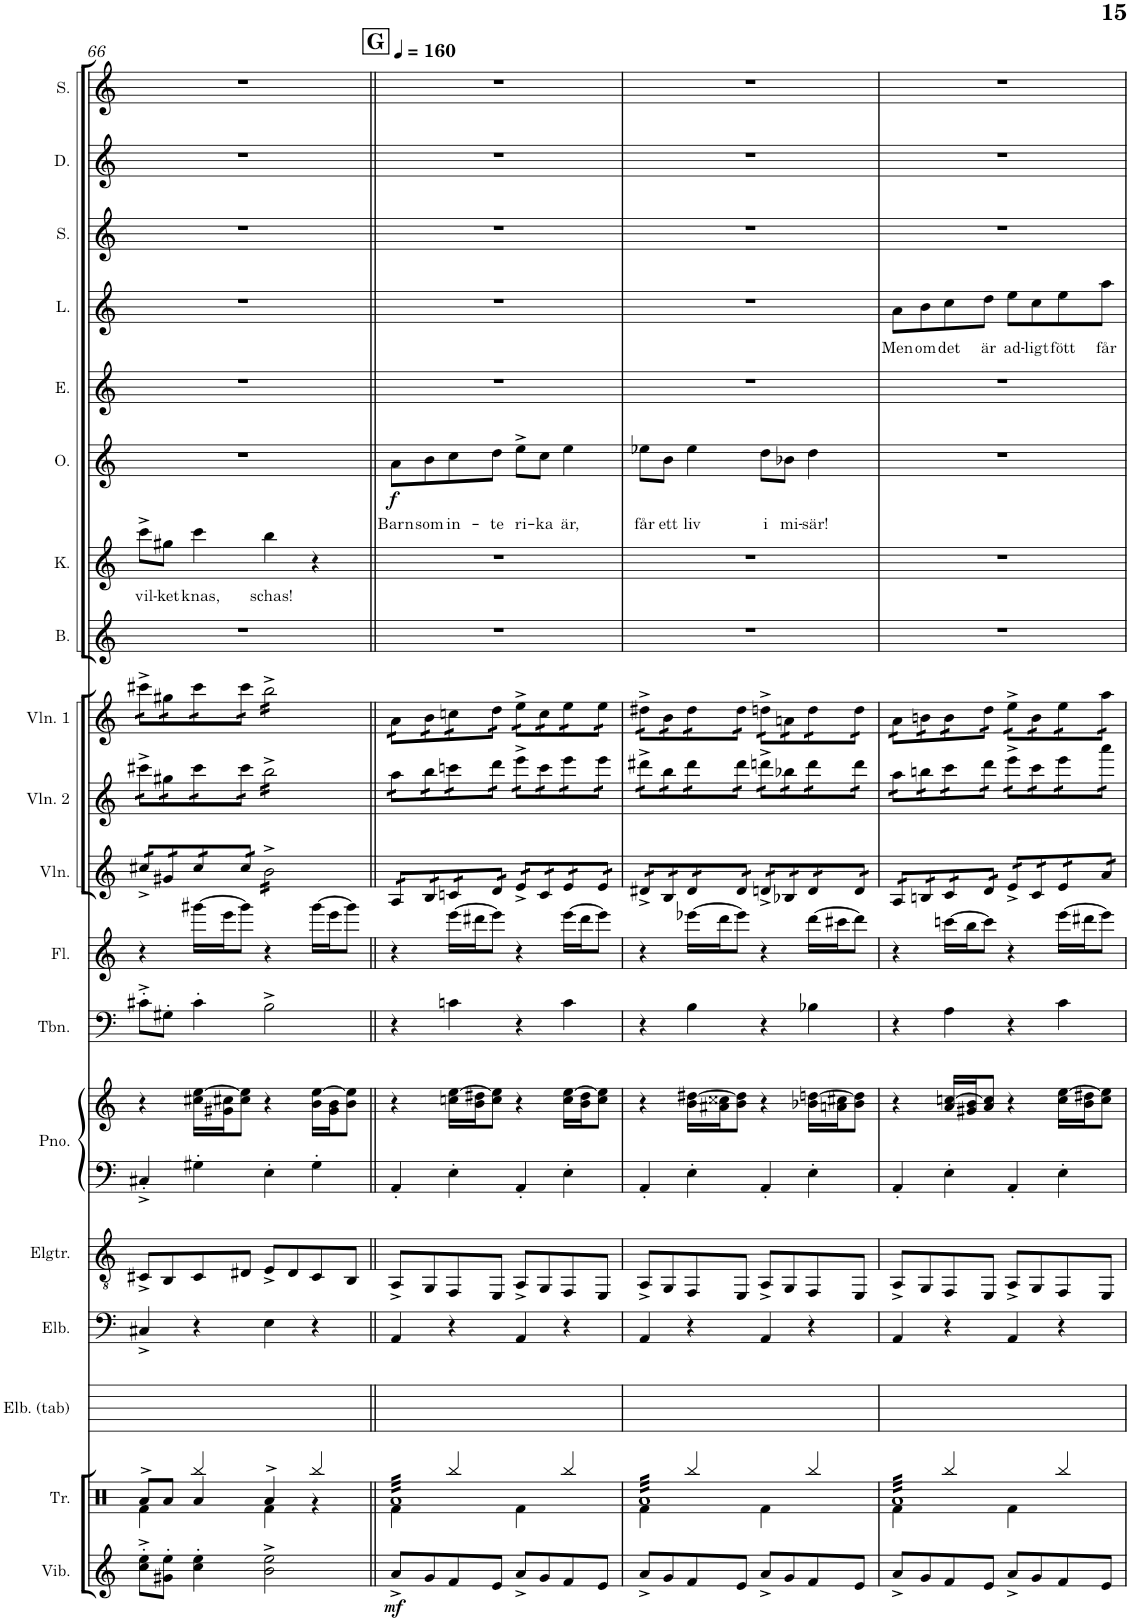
**kern	**dynam	**kern	**kern	**kern	**kern	**kern	**kern	**kern	**kern	**kern	**kern	**text	**kern	**text	**dynam	**kern	**text
*part12	*part12	*part11	*part10	*part9	*part9	*part8	*part7	*part6	*part5	*part4	*part3	*part3	*part2	*part2	*part2	*part1	*part1
*staff13	*staff13	*staff12	*staff11	*staff10	*staff9	*staff8	*staff7	*staff6	*staff5	*staff4	*staff3	*staff3	*staff2	*staff2	*staff2	*staff1	*staff1
*I"Vibrafon	*	*I"Elbas	*I"Elgitarr	*I"Piano	*	*I"Trombon	*I"Tvärflöjt	*I"Violin	*I"Violin 2	*I"Violin 1	*I"Kat	*	*I"Orwen	*	*	*I"Libby	*
*I'Vib.	*	*I'Elb.	*I'Elgtr.	*I'Pno.	*	*I'Tbn.	*	*I'Vln.	*I'Vln. 2	*I'Vln. 1	*I'K.	*	*I'O.	*	*	*I'L.	*
!!LO:PB:g=z
*clefG2	*	*clefF4	*clefGv2	*clefF4	*clefG2	*clefF4	*clefG2	*clefG2	*clefG2	*clefG2	*clefG2	*	*clefG2	*	*	*clefG2	*
*	*	*Trd7c12	*	*	*	*	*	*	*	*	*	*	*	*	*	*	*
*k[]	*	*k[]	*k[]	*k[]	*k[]	*k[]	*k[]	*k[]	*k[]	*k[]	*k[]	*	*k[]	*	*	*k[]	*
*M4/4	*	*M4/4	*M4/4	*M4/4	*M4/4	*M4/4	*M4/4	*M4/4	*M4/4	*M4/4	*M4/4	*	*M4/4	*	*	*M4/4	*
=66	=66	=66	=66	=66	=66	=66	=66	=66	=66	=66	=66	=66	=66	=66	=66	=66	=66
!	!	!	!	!	!	!	!	!	!	!	!	!LO:LY:b	!	!	!	!	!
*	*	*	*	*	*	*	*	*tremolo	*	*	*	*	*	*	*	*	*
*	*	*	*	*	*	*	*	*	*tremolo	*	*	*	*	*	*	*	*
*	*	*	*	*	*	*	*	*	*	*tremolo	*	*	*	*	*	*	*
8cc\'^ 8ee\'^L	.	4C#X^/	8C#X^/L	4C#X'^/	4r	8c#X'^\L	4r	16cc#X^/LL	16ccc#X^\LL	16ccc#X^\LL	8ccc^\L	vil-	1r	.	.	1r	.
.	.	.	.	.	.	.	.	16cc#X^/	16ccc#X^\	16ccc#X^\	.	.	.	.	.	.	.
!	!	!	!	!	!	!	!	!	!	!	!	!LO:LY:b	!	!	!	!	!
8g#X\' 8ee\'J	.	.	8BB/	.	.	8G#X'\J	.	16g#X/	16gg#X\	16gg#X\	8gg#X\J	-ket	.	.	.	.	.
.	.	.	.	.	.	.	.	16g#X/	16gg#X\	16gg#X\	.	.	.	.	.	.	.
!	!	!	!	!	!	!	!	!	!	!	!	!LO:LY:b	!	!	!	!	!
4cc\' 4ee\'	.	4r	8C#/	4G#X'\	16cc#X\ [16ee\LL	4c#'\	[16ggg#X\LL	16cc#/	16ccc#\	16ccc#\	4ccc\	knas,	.	.	.	.	.
.	.	.	.	.	16g#X\ 16cc#X\J	.	16eee\J	16cc#/	16ccc#\	16ccc#\	.	.	.	.	.	.	.
.	.	.	8D#X/J	.	8cc#\ 8ee\]J	.	8ggg#\J]	16cc#/	16ccc#\	16ccc#\	.	.	.	.	.	.	.
.	.	.	.	.	.	.	.	16cc#/JJ	16ccc#\JJ	16ccc#\JJ	.	.	.	.	.	.	.
!	!	!	!	!	!	!	!	!	!	!	!	!LO:LY:b	!	!	!	!	!
2b\^ 2ee\^	.	4E\	8E^/L	4E'\	4r	2B^\	4r	16b^\LL	16bb^\LL	16bb^\LL	4bb\	schas!	.	.	.	.	.
.	.	.	.	.	.	.	.	16b^\	16bb^\	16bb^\	.	.	.	.	.	.	.
.	.	.	8D#/	.	.	.	.	16b^\	16bb^\	16bb^\	.	.	.	.	.	.	.
.	.	.	.	.	.	.	.	16b^\	16bb^\	16bb^\	.	.	.	.	.	.	.
.	.	4r	8C#/	4G#'\	16b\ [16ee\LL	.	[16ggg#\LL	16b^\	16bb^\	16bb^\	4r	.	.	.	.	.	.
.	.	.	.	.	16g#\ 16b\J	.	16eee\J	16b^\	16bb^\	16bb^\	.	.	.	.	.	.	.
.	.	.	8BB/J	.	8b\ 8ee\]J	.	8ggg#\J]	16b^\	16bb^\	16bb^\	.	.	.	.	.	.	.
.	.	.	.	.	.	.	.	16b^\JJ	16bb^\JJ	16bb^\JJ	.	.	.	.	.	.	.
=67||	=67||	=67||	=67||	=67||	=67||	=67||	=67||	=67||	=67||	=67||	=67||	=67||	=67||	=67||	=67||	=67||	=67||
!	!LO:DY:b	!	!	!	!	!	!	!	!	!	!	!	!	!LO:LY:b	!LO:DY:b	!	!
8a^/L	mf	4AA/	8AA^/L	4AA'/	4r	4r	4r	16A/LL	16aa\LL	16a\LL	1r	.	8a\L	Barn	f	1r	.
.	.	.	.	.	.	.	.	16A/	16aa\	16a\	.	.	.	.	.	.	.
!	!	!	!	!	!	!	!	!	!	!	!	!	!	!LO:LY:b	!	!	!
8g/	.	.	8GG/	.	.	.	.	16B/	16bb\	16b\	.	.	8b\	som	.	.	.
.	.	.	.	.	.	.	.	16B/	16bb\	16b\	.	.	.	.	.	.	.
!	!	!	!	!	!	!	!	!	!	!	!	!	!	!LO:LY:b	!	!	!
8f/	.	4r	8FF/	4E'\	16ccn\ [16ee\LL	4cn\	[16eee\LL	16cn/	16cccn\	16ccn\	.	.	8cc\	in-	.	.	.
.	.	.	.	.	16b\ 16dd#X\J	.	16ddd#X\J	16cn/	16cccn\	16ccn\	.	.	.	.	.	.	.
!	!	!	!	!	!	!	!	!	!	!	!	!	!	!LO:LY:b	!	!	!
8e/J	.	.	8EE/J	.	8cc\ 8ee\]J	.	8eee\J]	16d/	16ddd\	16dd\	.	.	8dd\J	-te	.	.	.
.	.	.	.	.	.	.	.	16d/JJ	16ddd\JJ	16dd\JJ	.	.	.	.	.	.	.
!	!	!	!	!	!	!	!	!	!	!	!	!	!	!LO:LY:b	!	!	!
8a^/L	.	4AA/	8AA^/L	4AA'/	4r	4r	4r	16e^/LL	16eee^\LL	16ee^\LL	.	.	8ee^\L	ri-	.	.	.
.	.	.	.	.	.	.	.	16e^/	16eee^\	16ee^\	.	.	.	.	.	.	.
!	!	!	!	!	!	!	!	!	!	!	!	!	!	!LO:LY:b	!	!	!
8g/	.	.	8GG/	.	.	.	.	16c/	16ccc\	16cc\	.	.	8cc\J	-ka	.	.	.
.	.	.	.	.	.	.	.	16c/	16ccc\	16cc\	.	.	.	.	.	.	.
!	!	!	!	!	!	!	!	!	!	!	!	!	!	!LO:LY:b	!	!	!
8f/	.	4r	8FF/	4E'\	16cc\ [16ee\LL	4c\	[16eee\LL	16e/	16eee\	16ee\	.	.	4ee\	är,	.	.	.
.	.	.	.	.	16b\ 16dd#\J	.	16ddd#\J	16e/	16eee\	16ee\	.	.	.	.	.	.	.
8e/J	.	.	8EE/J	.	8cc\ 8ee\]J	.	8eee\J]	16e/	16eee\	16ee\	.	.	.	.	.	.	.
.	.	.	.	.	.	.	.	16e/JJ	16eee\JJ	16ee\JJ	.	.	.	.	.	.	.
=68	=68	=68	=68	=68	=68	=68	=68	=68	=68	=68	=68	=68	=68	=68	=68	=68	=68
!	!	!	!	!	!	!	!	!	!	!	!	!	!	!LO:LY:b	!	!	!
8a^/L	.	4AA/	8AA^/L	4AA'/	4r	4r	4r	16d#X^/LL	16ddd#X^\LL	16dd#X^\LL	1r	.	8ee-X\L	får	.	1r	.
.	.	.	.	.	.	.	.	16d#X^/	16ddd#X^\	16dd#X^\	.	.	.	.	.	.	.
!	!	!	!	!	!	!	!	!	!	!	!	!	!	!LO:LY:b	!	!	!
8g/	.	.	8GG/	.	.	.	.	16B/	16bb\	16b\	.	.	8b\J	ett	.	.	.
.	.	.	.	.	.	.	.	16B/	16bb\	16b\	.	.	.	.	.	.	.
!	!	!	!	!	!	!	!	!	!	!	!	!	!	!LO:LY:b	!	!	!
8f/	.	4r	8FF/	4E'\	16b\ [16dd#X\LL	4B\	[16eee-X\LL	16d#/	16ddd#\	16dd#\	.	.	4ee-\	liv	.	.	.
.	.	.	.	.	16a#X\ 16cc##X\J	.	16ddd\J	16d#/	16ddd#\	16dd#\	.	.	.	.	.	.	.
8e/J	.	.	8EE/J	.	8b\ 8dd#\]J	.	8eee-\J]	16d#/	16ddd#\	16dd#\	.	.	.	.	.	.	.
.	.	.	.	.	.	.	.	16d#/JJ	16ddd#\JJ	16dd#\JJ	.	.	.	.	.	.	.
!	!	!	!	!	!	!	!	!	!	!	!	!	!	!LO:LY:b	!	!	!
8a^/L	.	4AA/	8AA^/L	4AA'/	4r	4r	4r	16dn^/LL	16dddn^\LL	16ddn^\LL	.	.	8dd\L	i	.	.	.
.	.	.	.	.	.	.	.	16dn^/	16dddn^\	16ddn^\	.	.	.	.	.	.	.
!	!	!	!	!	!	!	!	!	!	!	!	!	!	!LO:LY:b	!	!	!
8g/	.	.	8GG/	.	.	.	.	16B-X/	16bb-X\	16an\	.	.	8b-X\J	mi-	.	.	.
.	.	.	.	.	.	.	.	16B-X/	16bb-X\	16an\	.	.	.	.	.	.	.
!	!	!	!	!	!	!	!	!	!	!	!	!	!	!LO:LY:b	!	!	!
8f/	.	4r	8FF/	4E'\	16b-X\ [16ddn\LL	4B-X\	[16ddd\LL	16d/	16ddd\	16dd\	.	.	4dd\	-sär!	.	.	.
.	.	.	.	.	16an\ 16cc#X\J	.	16ccc#X\J	16d/	16ddd\	16dd\	.	.	.	.	.	.	.
8e/J	.	.	8EE/J	.	8b-\ 8dd\]J	.	8ddd\J]	16d/	16ddd\	16dd\	.	.	.	.	.	.	.
.	.	.	.	.	.	.	.	16d/JJ	16ddd\JJ	16dd\JJ	.	.	.	.	.	.	.
=69	=69	=69	=69	=69	=69	=69	=69	=69	=69	=69	=69	=69	=69	=69	=69	=69	=69
!	!	!	!	!	!	!	!	!	!	!	!	!	!	!	!	!	!LO:LY:b
8a^/L	.	4AA/	8AA^/L	4AA'/	4r	4r	4r	16A/LL	16aa\LL	16a\LL	1r	.	1r	.	.	8a\L	Men
.	.	.	.	.	.	.	.	16A/	16aa\	16a\	.	.	.	.	.	.	.
!	!	!	!	!	!	!	!	!	!	!	!	!	!	!	!	!	!LO:LY:b
8g/	.	.	8GG/	.	.	.	.	16Bn/	16bbn\	16bn\	.	.	.	.	.	8b\	om
.	.	.	.	.	.	.	.	16Bn/	16bbn\	16bn\	.	.	.	.	.	.	.
!	!	!	!	!	!	!	!	!	!	!	!	!	!	!	!	!	!LO:LY:b
8f/	.	4r	8FF/	4E'\	16a/ [16ccn/LL	4A\	[16cccn\LL	16c/	16ccc\	16b\	.	.	.	.	.	8cc\	det
.	.	.	.	.	16g#X/ 16b/J	.	16bb\J	16c/	16ccc\	16b\	.	.	.	.	.	.	.
!	!	!	!	!	!	!	!	!	!	!	!	!	!	!	!	!	!LO:LY:b
8e/J	.	.	8EE/J	.	8a/ 8cc/]J	.	8ccc\J]	16d/	16ddd\	16dd\	.	.	.	.	.	8dd\J	är
.	.	.	.	.	.	.	.	16d/JJ	16ddd\JJ	16dd\JJ	.	.	.	.	.	.	.
!	!	!	!	!	!	!	!	!	!	!	!	!	!	!	!	!	!LO:LY:b
8a^/L	.	4AA/	8AA^/L	4AA'/	4r	4r	4r	16e^/LL	16eee^\LL	16ee^\LL	.	.	.	.	.	8ee\L	ad-
.	.	.	.	.	.	.	.	16e^/	16eee^\	16ee^\	.	.	.	.	.	.	.
!	!	!	!	!	!	!	!	!	!	!	!	!	!	!	!	!	!LO:LY:b
8g/	.	.	8GG/	.	.	.	.	16c/	16ccc\	16b\	.	.	.	.	.	8cc\	-ligt
.	.	.	.	.	.	.	.	16c/	16ccc\	16b\	.	.	.	.	.	.	.
!	!	!	!	!	!	!	!	!	!	!	!	!	!	!	!	!	!LO:LY:b
8f/	.	4r	8FF/	4E'\	16cc\ [16ee\LL	4c\	[16eee\LL	16e/	16eee\	16ee\	.	.	.	.	.	8ee\	fött
.	.	.	.	.	16b\ 16dd#X\J	.	16ddd#X\J	16e/	16eee\	16ee\	.	.	.	.	.	.	.
!	!	!	!	!	!	!	!	!	!	!	!	!	!	!	!	!	!LO:LY:b
8e/J	.	.	8EE/J	.	8cc\ 8ee\]J	.	8eee\J]	16a/	16aaa\	16aa\	.	.	.	.	.	8aa\J	får
.	.	.	.	.	.	.	.	16a/JJ	16aaa\JJ	16aa\JJ	.	.	.	.	.	.	.
*	*	*	*	*	*	*	*	*	*	*Xtremolo	*	*	*	*	*	*	*
*	*	*	*	*	*	*	*	*	*Xtremolo	*	*	*	*	*	*	*	*
*	*	*	*	*	*	*	*	*Xtremolo	*	*	*	*	*	*	*	*	*
=	=	=	=	=	=	=	=	=	=	=	=	=	=	=	=	=	=
*-	*-	*-	*-	*-	*-	*-	*-	*-	*-	*-	*-	*-	*-	*-	*-	*-	*-
